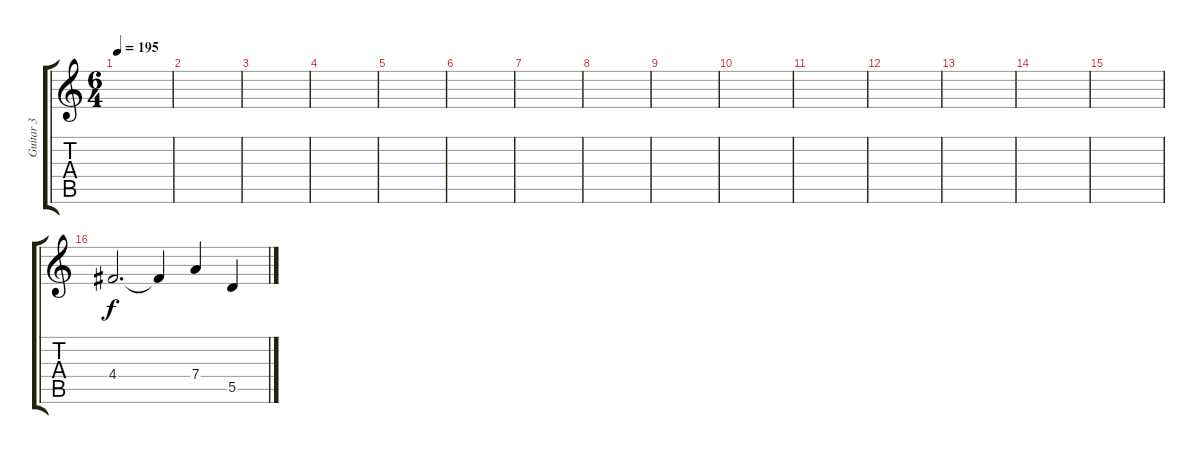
\track ("Guitar 3" "Guitar 3") {solo instrument acousticguitarsteel}
\staff {score tabs}
\tuning (E4 B3 G3 D3 A2 E2) {hide}
\ts (6 4)
\tempo 195
\clef g2
\ks c
|
|
|
|
|
|
|
|
|
|
|
|
|
|
|
4.4.2{d volume 16 balance 16 instrument acousticguitarsteel} 4.4{t}.4 7.4.4 5.5.4
